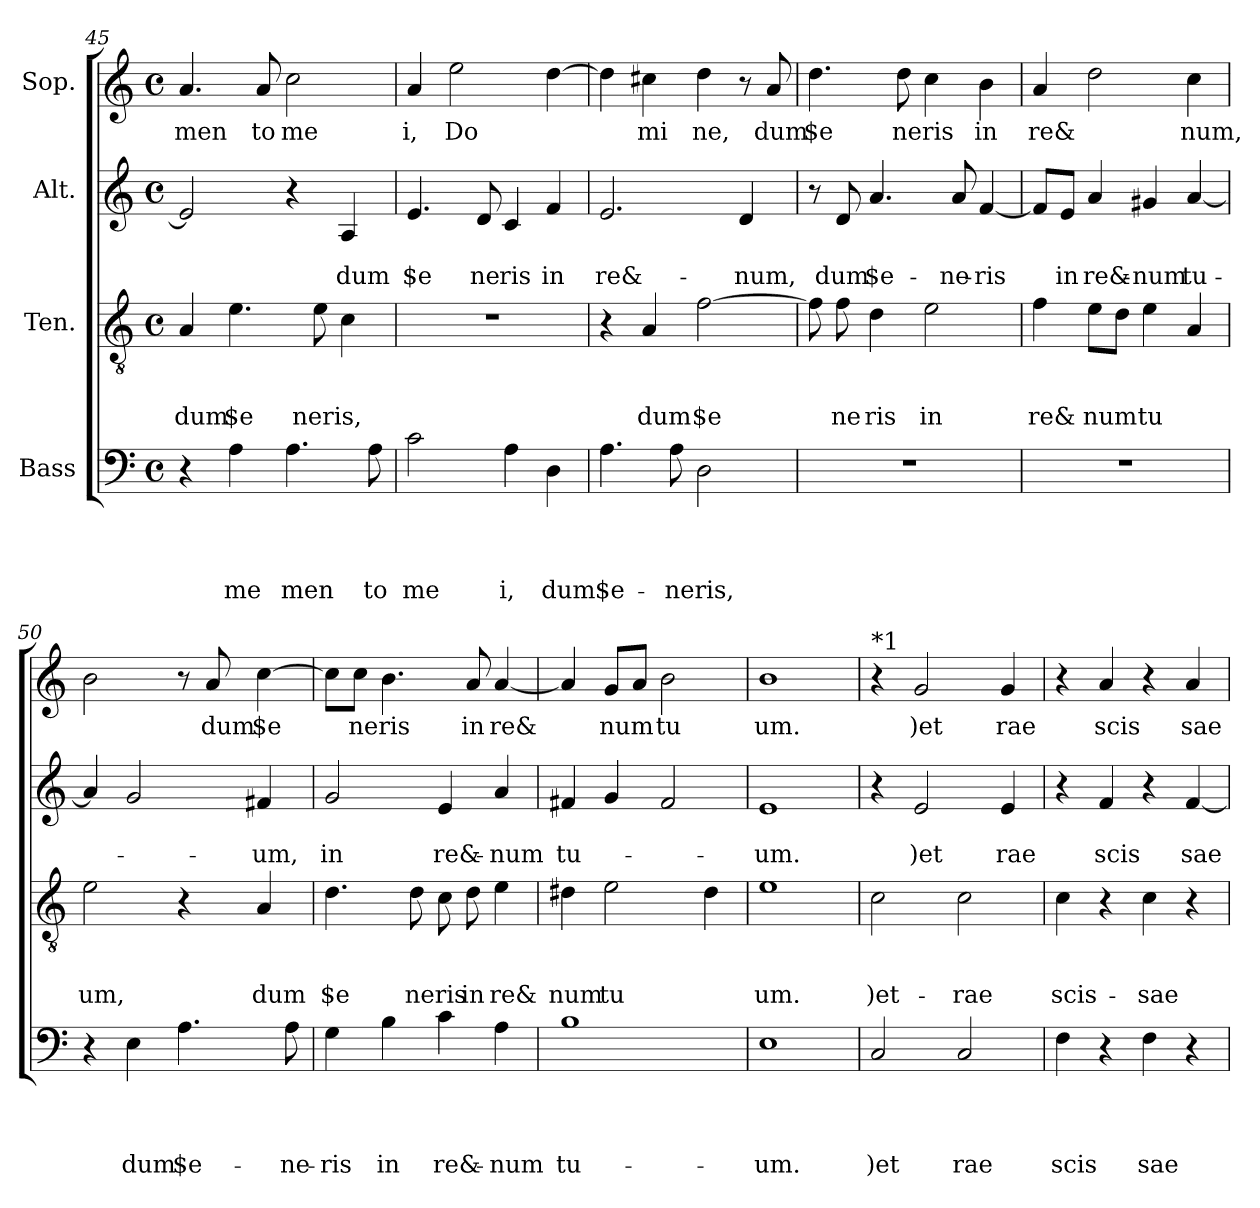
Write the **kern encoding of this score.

**kern	**text	**text	**text	**text	**kern	**text	**text	**text	**kern	**text	**text	**kern	**text
*part4	*part4	*part4	*part4	*part4	*part3	*part3	*part3	*part3	*part2	*part2	*part2	*part1	*part1
*staff4	*staff4	*staff4	*staff4	*staff4	*staff3	*staff3	*staff3	*staff3	*staff2	*staff2	*staff2	*staff1	*staff1
*I"Bass	*	*	*	*	*I"Ten.	*	*	*	*I"Alt.	*	*	*I"Sop.	*
*clefF4	*	*	*	*	*clefGv2	*	*	*	*clefG2	*	*	*clefG2	*
*k[]	*	*	*	*	*k[]	*	*	*	*k[]	*	*	*k[]	*
*C:	*	*	*	*	*C:	*	*	*	*C:	*	*	*C:	*
*M4/4	*	*	*	*	*M4/4	*	*	*	*M4/4	*	*	*M4/4	*
*met(c)	*	*	*	*	*met(c)	*	*	*	*met(c)	*	*	*met(c)	*
=45	=45	=45	=45	=45	=45	=45	=45	=45	=45	=45	=45	=45	=45
!	!	!	!	!	!	!	!	!LO:LY:b	!	!	!	!	!LO:LY:b
4r	.	.	.	.	4A/	.	.	dum	2e/]	.	.	4.a/	men
!	!	!	!	!LO:LY:b	!	!	!	!LO:LY:b	!	!	!	!	!
4A\	.	.	.	me	4.e\	.	.	$e	.	.	.	.	.
!	!	!	!	!	!	!	!	!	!	!	!	!	!LO:LY:b
.	.	.	.	.	.	.	.	.	.	.	.	8a/	to
!	!	!	!	!LO:LY:b	!	!	!	!	!	!	!	!	!LO:LY:b
4.A\	.	.	.	men	.	.	.	.	4r	.	.	2cc\	me
!	!	!	!	!	!	!	!	!LO:LY:b	!	!	!	!	!
.	.	.	.	.	8e\	.	.	neris,	.	.	.	.	.
!	!	!	!	!	!	!	!	!	!	!	!LO:LY:b	!	!
.	.	.	.	.	4c\	.	.	.	4A/	.	dum	.	.
!	!	!	!	!LO:LY:b	!	!	!	!	!	!	!	!	!
8A\	.	.	.	to	.	.	.	.	.	.	.	.	.
=46	=46	=46	=46	=46	=46	=46	=46	=46	=46	=46	=46	=46	=46
!	!	!	!	!LO:LY:b	!	!	!	!	!	!	!LO:LY:b	!	!LO:LY:b
2c\	.	.	.	me	1r	.	.	.	4.e/	.	$e	4a/	i,
!	!	!	!	!	!	!	!	!	!	!	!	!	!LO:LY:b
.	.	.	.	.	.	.	.	.	.	.	.	2ee\	Do
!	!	!	!	!	!	!	!	!	!	!	!LO:LY:b	!	!
.	.	.	.	.	.	.	.	.	8d/	.	ne	.	.
!	!	!	!	!LO:LY:b	!	!	!	!	!	!	!LO:LY:b	!	!
4A\	.	.	.	i,	.	.	.	.	4c/	.	ris	.	.
!	!	!	!	!LO:LY:b	!	!	!	!	!	!	!LO:LY:b	!	!
4D\	.	.	.	dum	.	.	.	.	4f/	.	in	[<4dd\	.
!!LO:PB:g=z
=47	=47	=47	=47	=47	=47	=47	=47	=47	=47	=47	=47	=47	=47
!	!	!	!	!LO:LY:b	!	!	!	!	!	!	!LO:LY:b	!	!
4.A\	.	.	.	$e-	4r	.	.	.	2.e/	.	re&-	4dd\]	.
!	!	!	!	!	!	!	!	!LO:LY:b	!	!	!	!	!LO:LY:b
.	.	.	.	.	4A/	.	.	dum	.	.	.	4cc#X\	mi
!	!	!	!	!LO:LY:b	!	!	!	!	!	!	!	!	!
8A\	.	.	.	-neris,	.	.	.	.	.	.	.	.	.
!	!	!	!	!	!	!	!	!LO:LY:b	!	!	!	!	!LO:LY:b
2D\	.	.	.	.	[>2f\	.	.	$e	.	.	.	4dd\	ne,
!	!	!	!	!	!	!	!	!	!	!	!LO:LY:b	!	!
.	.	.	.	.	.	.	.	.	4d/	.	-num,	8r	.
!	!	!	!	!	!	!	!	!	!	!	!	!	!LO:LY:b
.	.	.	.	.	.	.	.	.	.	.	.	8a/	dum
=48	=48	=48	=48	=48	=48	=48	=48	=48	=48	=48	=48	=48	=48
!	!	!	!	!	!	!	!	!	!	!	!	!	!LO:LY:b
1r	.	.	.	.	8f\]	.	.	.	8r	.	.	4.dd\	$e
!	!	!	!	!	!	!	!	!LO:LY:b	!	!	!LO:LY:b	!	!
.	.	.	.	.	8f\	.	.	ne	8d/	.	dum	.	.
!	!	!	!	!	!	!	!	!LO:LY:b	!	!	!LO:LY:b	!	!
.	.	.	.	.	4d\	.	.	ris	4.a/	.	$e-	.	.
!	!	!	!	!	!	!	!	!	!	!	!	!	!LO:LY:b
.	.	.	.	.	.	.	.	.	.	.	.	8dd\	neris
!	!	!	!	!	!	!	!	!LO:LY:b	!	!	!	!	!
.	.	.	.	.	2e\	.	.	in	.	.	.	4cc\	.
!	!	!	!	!	!	!	!	!	!	!	!LO:LY:b	!	!
.	.	.	.	.	.	.	.	.	8a/	.	-ne-	.	.
!	!	!	!	!	!	!	!	!	!	!	!LO:LY:b	!	!LO:LY:b
.	.	.	.	.	.	.	.	.	[<4f/	.	-ris	4b\	in
=49	=49	=49	=49	=49	=49	=49	=49	=49	=49	=49	=49	=49	=49
!	!	!	!	!	!	!	!	!LO:LY:b	!	!	!	!	!LO:LY:b
1r	.	.	.	.	4f\	.	.	re&	8f/L]	.	.	4a/	re&
!	!	!	!	!	!	!	!	!	!	!	!LO:LY:b	!	!
.	.	.	.	.	.	.	.	.	8e/J	.	in	.	.
!	!	!	!	!	!	!	!	!LO:LY:b	!	!	!LO:LY:b	!	!
.	.	.	.	.	8e\L	.	.	num	4a/	.	re&-	2dd\	.
.	.	.	.	.	8d\J	.	.	.	.	.	.	.	.
!	!	!	!	!	!	!	!	!LO:LY:b	!	!	!LO:LY:b	!	!
.	.	.	.	.	4e\	.	.	tu	4g#X/	.	-num	.	.
!	!	!	!	!	!	!	!	!	!	!	!LO:LY:b	!	!LO:LY:b
.	.	.	.	.	4A/	.	.	.	[<4a/	.	tu-	4cc\	num,
=50	=50	=50	=50	=50	=50	=50	=50	=50	=50	=50	=50	=50	=50
!	!	!	!	!	!	!	!	!LO:LY:b	!	!	!	!	!
4r	.	.	.	.	2e\	.	.	um,	4a/]	.	.	2b\	.
!	!	!	!	!LO:LY:b	!	!	!	!	!	!	!	!	!
4E\	.	.	.	dum	.	.	.	.	2g/	.	.	.	.
!	!	!	!	!LO:LY:b	!	!	!	!	!	!	!	!	!
4.A\	.	.	.	$e-	4r	.	.	.	.	.	.	8r	.
!	!	!	!	!	!	!	!	!	!	!	!	!	!LO:LY:b
.	.	.	.	.	.	.	.	.	.	.	.	8a/	dum
!	!	!	!	!	!	!	!	!LO:LY:b	!	!	!LO:LY:b	!	!LO:LY:b
.	.	.	.	.	4A/	.	.	dum	4f#X/	.	-um,	[>4cc\	$e
!	!	!	!	!LO:LY:b	!	!	!	!	!	!	!	!	!
8A\	.	.	.	-ne-	.	.	.	.	.	.	.	.	.
=51	=51	=51	=51	=51	=51	=51	=51	=51	=51	=51	=51	=51	=51
!	!	!	!	!LO:LY:b	!	!	!	!LO:LY:b	!	!	!LO:LY:b	!	!
4G\	.	.	.	-ris	4.d\	.	.	$e	2g/	.	in	8cc\L]	.
!	!	!	!	!	!	!	!	!	!	!	!	!	!LO:LY:b
.	.	.	.	.	.	.	.	.	.	.	.	8cc\J	neris
!	!	!	!	!LO:LY:b	!	!	!	!	!	!	!	!	!
4B\	.	.	.	in	.	.	.	.	.	.	.	4.b\	.
!	!	!	!	!	!	!	!	!LO:LY:b	!	!	!	!	!
.	.	.	.	.	8d\	.	.	neris	.	.	.	.	.
!	!	!	!	!LO:LY:b	!	!	!	!	!	!	!LO:LY:b	!	!
4c\	.	.	.	re&-	8c\	.	.	.	4e/	.	re&-	.	.
!	!	!	!	!	!	!	!	!LO:LY:b	!	!	!	!	!LO:LY:b
.	.	.	.	.	8d\	.	.	in	.	.	.	8a/	in
!	!	!	!	!LO:LY:b	!	!	!	!LO:LY:b	!	!	!LO:LY:b	!	!LO:LY:b
4A\	.	.	.	-num	4e\	.	.	re&	4a/	.	-num	[<4a/	re&
=52	=52	=52	=52	=52	=52	=52	=52	=52	=52	=52	=52	=52	=52
!	!	!	!	!LO:LY:b	!	!	!	!LO:LY:b	!	!	!LO:LY:b	!	!
1B	.	.	.	tu-	4d#X\	.	.	num	4f#X/	.	tu-	4a/]	.
!	!	!	!	!	!	!	!	!LO:LY:b	!	!	!	!	!LO:LY:b
.	.	.	.	.	2e\	.	.	tu	4g/	.	.	8g/L	num
.	.	.	.	.	.	.	.	.	.	.	.	8a/J	.
!	!	!	!	!	!	!	!	!	!	!	!	!	!LO:LY:b
.	.	.	.	.	.	.	.	.	2f#/	.	.	2b\	tu
.	.	.	.	.	4d#\	.	.	.	.	.	.	.	.
=53	=53	=53	=53	=53	=53	=53	=53	=53	=53	=53	=53	=53	=53
!	!	!	!	!LO:LY:b	!	!	!	!LO:LY:b	!	!	!LO:LY:b	!	!LO:LY:b
1E	.	.	.	-um.	1e	.	.	um.	1e	.	-um.	1b	um.
!!LO:LB:g=z
=54	=54	=54	=54	=54	=54	=54	=54	=54	=54	=54	=54	=54	=54
!	!	!	!	!	!	!	!	!	!	!	!	!LO:TX:a:t=*1	!
!	!	!	!	!LO:LY:b	!	!	!	!LO:LY:b	!	!	!	!	!
2C/	.	.	.	)et	2c\	.	.	)et-	4r	.	.	4r	.
!	!	!	!	!	!	!	!	!	!	!	!LO:LY:b	!	!LO:LY:b
.	.	.	.	.	.	.	.	.	2e/	.	)et	2g/	)et
!	!	!	!	!LO:LY:b	!	!	!	!LO:LY:b	!	!	!	!	!
2C/	.	.	.	rae	2c\	.	.	-rae	.	.	.	.	.
!	!	!	!	!	!	!	!	!	!	!	!LO:LY:b	!	!LO:LY:b
.	.	.	.	.	.	.	.	.	4e/	.	rae	4g/	rae
=55	=55	=55	=55	=55	=55	=55	=55	=55	=55	=55	=55	=55	=55
!	!	!	!	!LO:LY:b	!	!	!	!LO:LY:b	!	!	!	!	!
4F\	.	.	.	scis	4c\	.	.	scis-	4r	.	.	4r	.
!	!	!	!	!	!	!	!	!	!	!	!LO:LY:b	!	!LO:LY:b
4r	.	.	.	.	4r	.	.	.	4f/	.	scis	4a/	scis
!	!	!	!	!LO:LY:b	!	!	!	!LO:LY:b	!	!	!	!	!
4F\	.	.	.	sae	4c\	.	.	-sae	4r	.	.	4r	.
!	!	!	!	!	!	!	!	!	!	!	!LO:LY:b	!	!LO:LY:b
4r	.	.	.	.	4r	.	.	.	[<4f/	.	sae	4a/	sae
=	=	=	=	=	=	=	=	=	=	=	=	=	=
*-	*-	*-	*-	*-	*-	*-	*-	*-	*-	*-	*-	*-	*-
